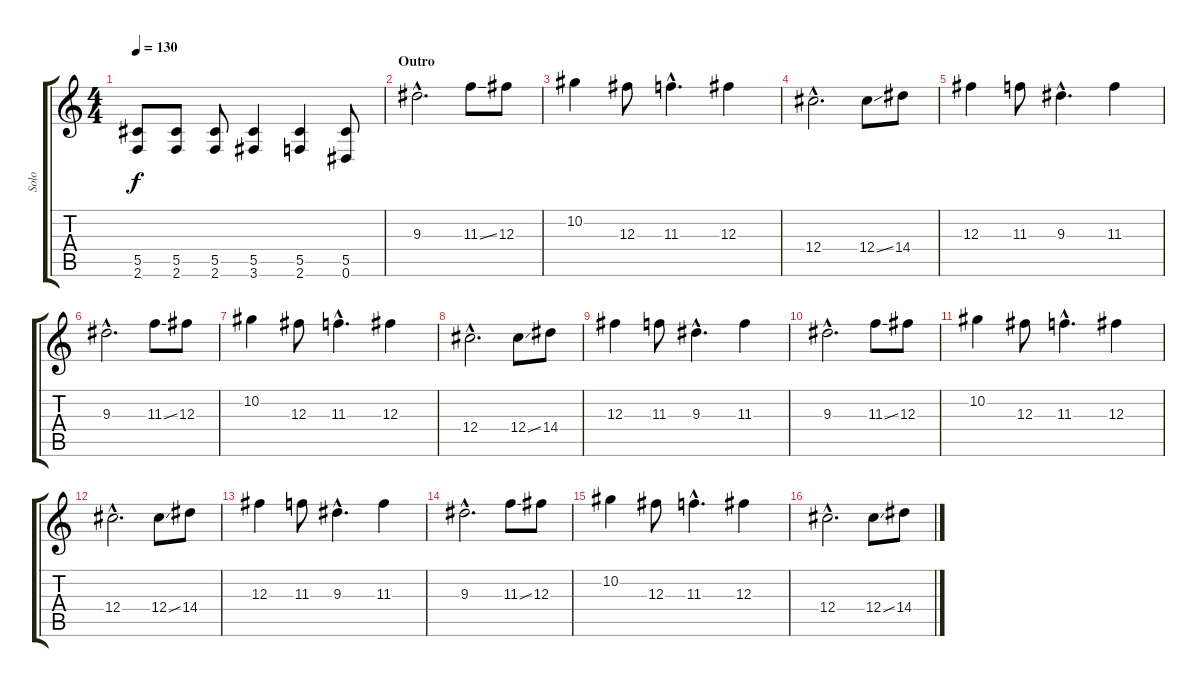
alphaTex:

\track ("Solo" "Solo") {instrument overdrivenguitar}
\staff {score tabs}
\tuning (Eb4 Bb3 Gb3 Db3 Ab2 Eb2) {hide}
\ts (4 4)
\tempo 130
\clef g2
\ks c
(5.5 2.6).8{dy f} (5.5 2.6).8 (5.5 2.6).8 (5.5 3.6).4 (5.5 2.6).4 (5.5 0.6).8 |
\section ("" "Outro")
9.3{hac}.2{d} 11.3{ss}.8 12.3.8 |
10.2.4 12.3.8 11.3{hac}.4{d} 12.3.4 |
12.4{hac}.2{d} 12.4{ss}.8 14.4.8 |
12.3.4 11.3.8 9.3{hac}.4{d} 11.3.4 |
9.3{hac}.2{d} 11.3{ss}.8 12.3.8 |
10.2.4 12.3.8 11.3{hac}.4{d} 12.3.4 |
12.4{hac}.2{d} 12.4{ss}.8 14.4.8 |
12.3.4 11.3.8 9.3{hac}.4{d} 11.3.4 |
9.3{hac}.2{d} 11.3{ss}.8 12.3.8 |
10.2.4 12.3.8 11.3{hac}.4{d} 12.3.4 |
12.4{hac}.2{d} 12.4{ss}.8 14.4.8 |
12.3.4 11.3.8 9.3{hac}.4{d} 11.3.4 |
9.3{hac}.2{d} 11.3{ss}.8 12.3.8 |
10.2.4 12.3.8 11.3{hac}.4{d} 12.3.4 |
12.4{hac}.2{d} 12.4{ss}.8 14.4.8
